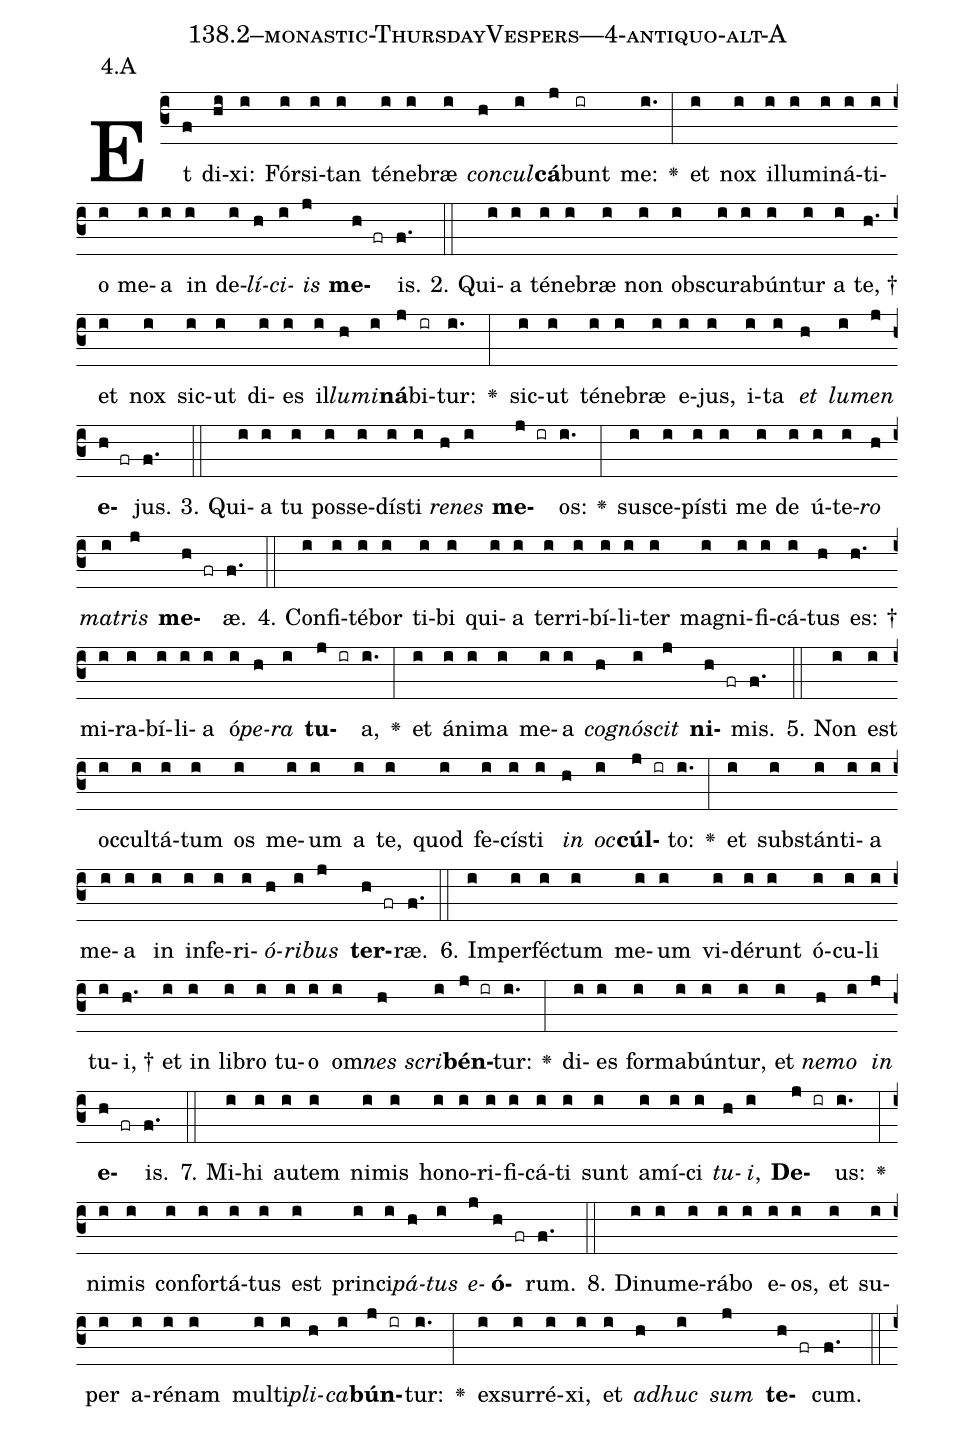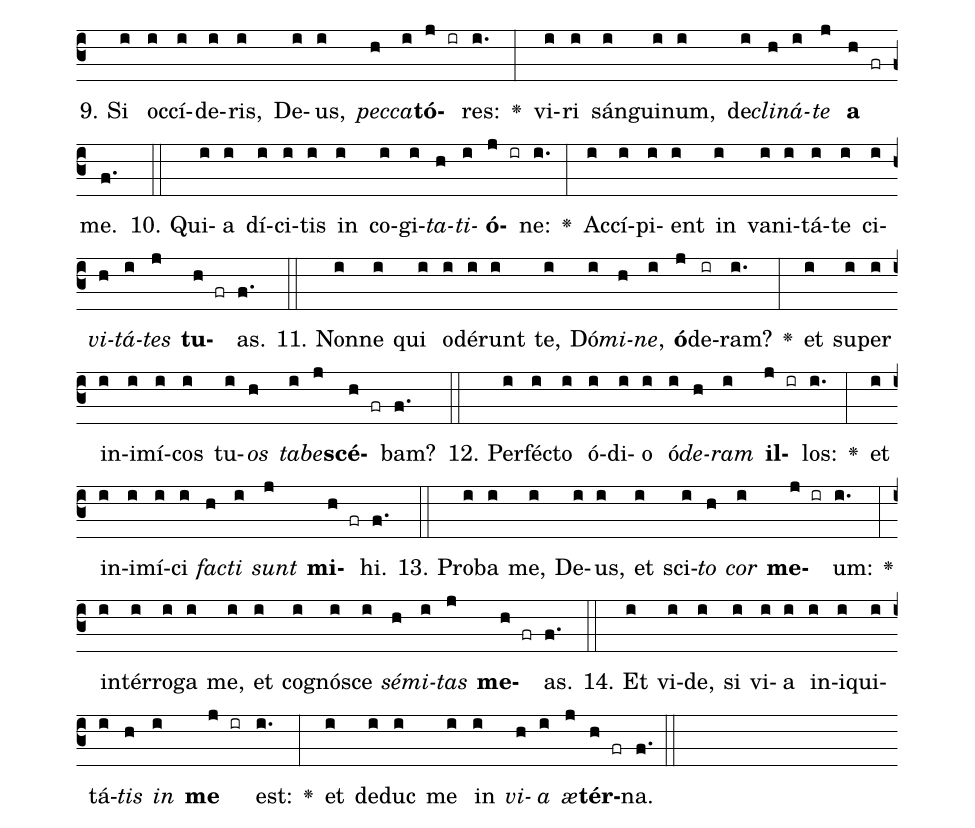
name: 138.2--monastic-ThursdayVespers---4-antiquo-alt-A;
annotation: 4.A;
%%
(c3)Et(f) di(hi)xi:(i) Fór(i)si(i)tan(i) té(i)ne(i)bræ(i) <i>con</i>(h)<i>cul</i>(i)<b>cá</b>(j)bunt(ir) me:(i.) <v>\greheightstar</v>(:) et(i) nox(i) il(i)lu(i)mi(i)ná(i)ti(i)o(i) me(i)a(i) in(i) de(i)<i>lí</i>(h)<i>ci</i>(i)<i>is</i>(j) <b>me</b>(h fr)is.(f.) (::)
2. Qui(i)a(i) té(i)ne(i)bræ(i) non(i) obs(i)cu(i)ra(i)bún(i)tur(i) a(i) te, †(h.) et(i) nox(i) sic(i)ut(i) di(i)es(i) il(i)<i>lu</i>(h)<i>mi</i>(i)<b>ná</b>(j)bi(ir)tur:(i.) <v>\greheightstar</v>(:) sic(i)ut(i) té(i)ne(i)bræ(i) e(i)jus,(i) i(i)ta(i) <i>et</i>(h) <i>lu</i>(i)<i>men</i>(j) <b>e</b>(h fr)jus.(f.) (::)
3. Qui(i)a(i) tu(i) pos(i)se(i)dís(i)ti(i) <i>re</i>(h)<i>nes</i>(i) <b>me</b>(j ir)os:(i.) <v>\greheightstar</v>(:) su(i)sce(i)pís(i)ti(i) me(i) de(i) ú(i)te(i)<i>ro</i>(h) <i>ma</i>(i)<i>tris</i>(j) <b>me</b>(h fr)æ.(f.) (::)
4. Con(i)fi(i)té(i)bor(i) ti(i)bi(i) qui(i)a(i) ter(i)ri(i)bí(i)li(i)ter(i) ma(i)gni(i)fi(i)cá(i)tus(h) es: †(h.) mi(i)ra(i)bí(i)li(i)a(i) ó(i)<i>pe</i>(h)<i>ra</i>(i) <b>tu</b>(j ir)a,(i.) <v>\greheightstar</v>(:) et(i) á(i)ni(i)ma(i) me(i)a(i) <i>co</i>(h)<i>gnó</i>(i)<i>scit</i>(j) <b>ni</b>(h fr)mis.(f.) (::)
5. Non(i) est(i) oc(i)cul(i)tá(i)tum(i) os(i) me(i)um(i) a(i) te,(i) quod(i) fe(i)cís(i)ti(i) <i>in</i>(h) <i>oc</i>(i)<b>cúl</b>(j ir)to:(i.) <v>\greheightstar</v>(:) et(i) sub(i)stán(i)ti(i)a(i) me(i)a(i) in(i) in(i)fe(i)ri(i)<i>ó</i>(h)<i>ri</i>(i)<i>bus</i>(j) <b>ter</b>(h fr)ræ.(f.) (::)
6. Im(i)per(i)féc(i)tum(i) me(i)um(i) vi(i)dé(i)runt(i) ó(i)cu(i)li(i) tu(i)i, †(h.) et(i) in(i) li(i)bro(i) tu(i)o(i) om(i)<i>nes</i>(h) <i>scri</i>(i)<b>bén</b>(j ir)tur:(i.) <v>\greheightstar</v>(:) di(i)es(i) for(i)ma(i)bún(i)tur,(i) et(i) <i>ne</i>(h)<i>mo</i>(i) <i>in</i>(j) <b>e</b>(h fr)is.(f.) (::)
7. Mi(i)hi(i) au(i)tem(i) ni(i)mis(i) ho(i)no(i)ri(i)fi(i)cá(i)ti(i) sunt(i) a(i)mí(i)ci(i) <i>tu</i>(h)<i>i</i>,(i) <b>De</b>(j ir)us:(i.) <v>\greheightstar</v>(:) ni(i)mis(i) con(i)for(i)tá(i)tus(i) est(i) prin(i)ci(i)<i>pá</i>(h)<i>tus</i>(i) <i>e</i>(j)<b>ó</b>(h fr)rum.(f.) (::)
8. Di(i)nu(i)me(i)rá(i)bo(i) e(i)os,(i) et(i) su(i)per(i) a(i)ré(i)nam(i) mul(i)ti(i)<i>pli</i>(h)<i>ca</i>(i)<b>bún</b>(j ir)tur:(i.) <v>\greheightstar</v>(:) ex(i)sur(i)ré(i)xi,(i) et(i) <i>ad</i>(h)<i>huc</i>(i) <i>sum</i>(j) <b>te</b>(h fr)cum.(f.) (::)
9. Si(i) oc(i)cí(i)de(i)ris,(i) De(i)us,(i) <i>pec</i>(h)<i>ca</i>(i)<b>tó</b>(j ir)res:(i.) <v>\greheightstar</v>(:) vi(i)ri(i) sán(i)gui(i)num,(i) de(i)<i>cli</i>(h)<i>ná</i>(i)<i>te</i>(j) <b>a</b>(h fr) me.(f.) (::)
10. Qui(i)a(i) dí(i)ci(i)tis(i) in(i) co(i)gi(i)<i>ta</i>(h)<i>ti</i>(i)<b>ó</b>(j ir)ne:(i.) <v>\greheightstar</v>(:) Ac(i)cí(i)pi(i)ent(i) in(i) va(i)ni(i)tá(i)te(i) ci(i)<i>vi</i>(h)<i>tá</i>(i)<i>tes</i>(j) <b>tu</b>(h fr)as.(f.) (::)
11. Non(i)ne(i) qui(i) o(i)dé(i)runt(i) te,(i) Dó(i)<i>mi</i>(h)<i>ne</i>,(i) <b>ó</b>(j)de(ir)ram?(i.) <v>\greheightstar</v>(:) et(i) su(i)per(i) in(i)i(i)mí(i)cos(i) tu(i)<i>os</i>(h) <i>ta</i>(i)<i>be</i>(j)<b>scé</b>(h fr)bam?(f.) (::)
12. Per(i)féc(i)to(i) ó(i)di(i)o(i) ó(i)<i>de</i>(h)<i>ram</i>(i) <b>il</b>(j ir)los:(i.) <v>\greheightstar</v>(:) et(i) in(i)i(i)mí(i)ci(i) <i>fac</i>(h)<i>ti</i>(i) <i>sunt</i>(j) <b>mi</b>(h fr)hi.(f.) (::)
13. Pro(i)ba(i) me,(i) De(i)us,(i) et(i) sci(i)<i>to</i>(h) <i>cor</i>(i) <b>me</b>(j ir)um:(i.) <v>\greheightstar</v>(:) in(i)tér(i)ro(i)ga(i) me,(i) et(i) co(i)gnó(i)sce(i) <i>sé</i>(h)<i>mi</i>(i)<i>tas</i>(j) <b>me</b>(h fr)as.(f.) (::)
14. Et(i) vi(i)de,(i) si(i) vi(i)a(i) in(i)i(i)qui(i)tá(i)<i>tis</i>(h) <i>in</i>(i) <b>me</b>(j ir) est:(i.) <v>\greheightstar</v>(:) et(i) de(i)duc(i) me(i) in(i) <i>vi</i>(h)<i>a</i>(i) <i>æ</i>(j)<b>tér</b>(h fr)na.(f.) (::)
